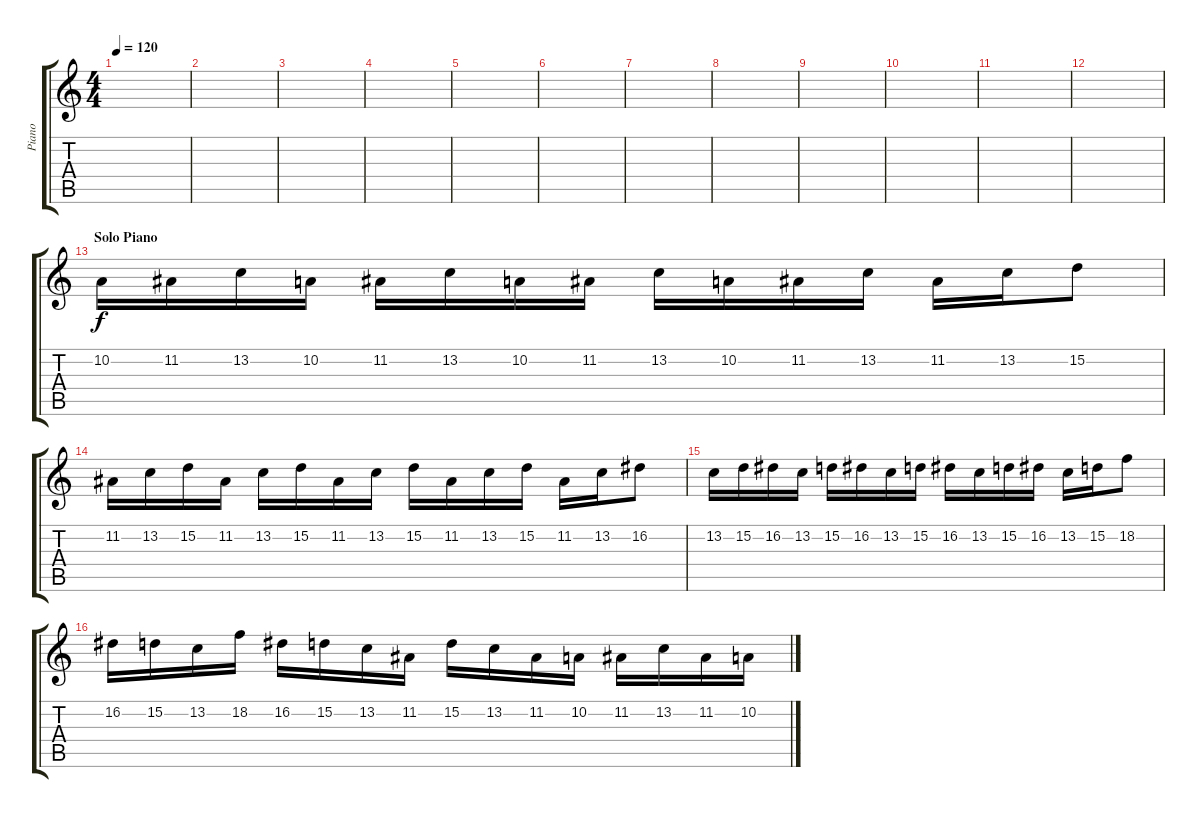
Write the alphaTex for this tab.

\track ("Piano" "Piano") {instrument acousticgrandpiano}
\staff {score tabs}
\tuning (E4 B3 G3 D3 A2 E2) {hide}
\ts (4 4)
\tempo 120
\clef g2
\ks c
|
|
|
|
|
|
|
|
|
|
|
|
\section ("" "Solo Piano")
10.2.16 11.2.16 13.2.16 10.2.16 11.2.16 13.2.16 10.2.16 11.2.16 13.2.16 10.2.16 11.2.16 13.2.16 11.2.16 13.2.16 15.2.8 |
11.2.16 13.2.16 15.2.16 11.2.16 13.2.16 15.2.16 11.2.16 13.2.16 15.2.16 11.2.16 13.2.16 15.2.16 11.2.16 13.2.16 16.2.8 |
13.2.16 15.2.16 16.2.16 13.2.16 15.2.16 16.2.16 13.2.16 15.2.16 16.2.16 13.2.16 15.2.16 16.2.16 13.2.16 15.2.16 18.2.8 |
16.2.16 15.2.16 13.2.16 18.2.16 16.2.16 15.2.16 13.2.16 11.2.16 15.2.16 13.2.16 11.2.16 10.2.16 11.2.16 13.2.16 11.2.16 10.2.16
